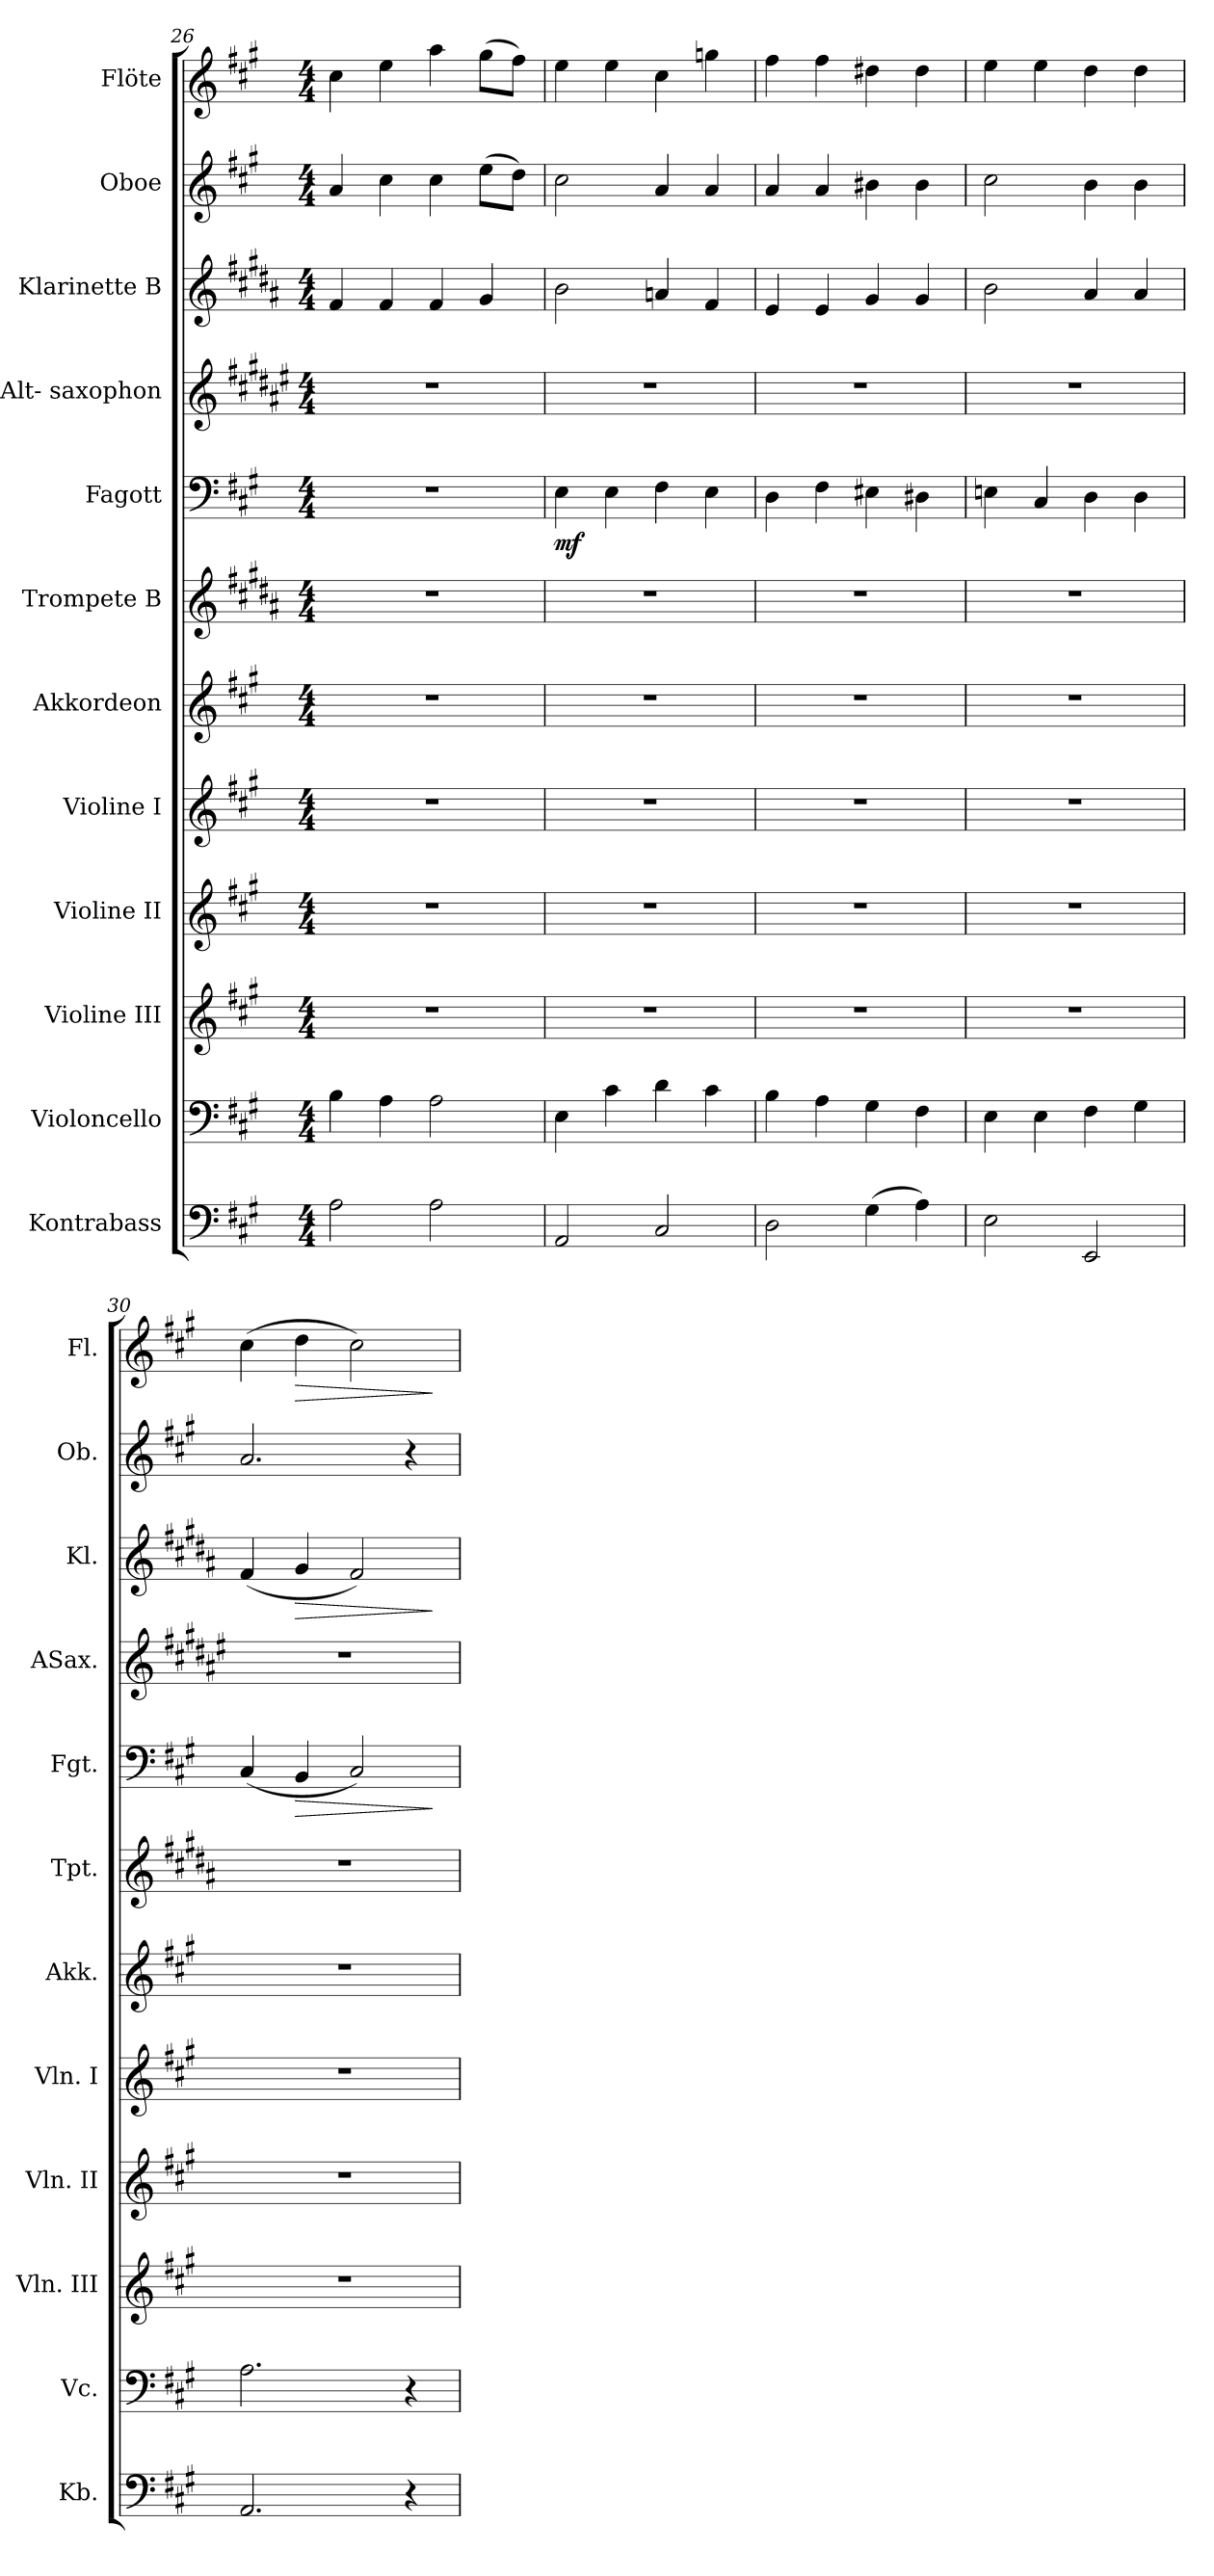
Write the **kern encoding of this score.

**kern	**kern	**kern	**kern	**kern	**kern	**kern	**kern	**dynam	**kern	**kern	**dynam	**kern	**kern	**dynam
*part12	*part11	*part10	*part9	*part8	*part7	*part6	*part5	*part5	*part4	*part3	*part3	*part2	*part1	*part1
*staff12	*staff11	*staff10	*staff9	*staff8	*staff7	*staff6	*staff5	*staff5	*staff4	*staff3	*staff3	*staff2	*staff1	*staff1
*I"Kontrabass	*I"Violoncello	*I"Violine III	*I"Violine II	*I"Violine I	*I"Akkordeon	*I"Trompete B	*I"Fagott	*	*I"Alt- saxophon	*I"Klarinette B	*	*I"Oboe	*I"Flöte	*
*I'Kb.	*I'Vc.	*I'Vln. III	*I'Vln. II	*I'Vln. I	*I'Akk.	*I'Tpt.	*I'Fgt.	*	*I'ASax.	*I'Kl.	*	*I'Ob.	*I'Fl.	*
*clefF4	*clefF4	*clefG2	*clefG2	*clefG2	*clefG2	*clefG2	*clefF4	*	*clefG2	*clefG2	*	*clefG2	*clefG2	*
*ITrd7c12	*	*	*	*	*	*ITrd1c2	*	*	*ITrd5c9	*ITrd1c2	*	*	*	*
*k[f#c#g#]	*k[f#c#g#]	*k[f#c#g#]	*k[f#c#g#]	*k[f#c#g#]	*k[f#c#g#]	*k[f#c#g#]	*k[f#c#g#]	*	*k[f#c#g#]	*k[f#c#g#]	*	*k[f#c#g#]	*k[f#c#g#]	*
*A:	*A:	*A:	*A:	*A:	*A:	*A:	*A:	*	*A:	*A:	*	*A:	*A:	*
*M4/4	*M4/4	*M4/4	*M4/4	*M4/4	*M4/4	*M4/4	*M4/4	*	*M4/4	*M4/4	*	*M4/4	*M4/4	*
=26	=26	=26	=26	=26	=26	=26	=26	=26	=26	=26	=26	=26	=26	=26
2AAi\	4Bi\	1r	1r	1r	1r	1r	1r	.	1r	4ei/	.	4ai/	4cc#i\	.
.	4Ai\	.	.	.	.	.	.	.	.	4ei/	.	4cc#i\	4eei\	.
2AAi\	2Ai\	.	.	.	.	.	.	.	.	4ei/	.	4cc#i\	4aai\	.
.	.	.	.	.	.	.	.	.	.	4f#i/	.	(8eei\L	(8gg#i\L	.
.	.	.	.	.	.	.	.	.	.	.	.	8ddi\J)	8ff#i\J)	.
=27	=27	=27	=27	=27	=27	=27	=27	=27	=27	=27	=27	=27	=27	=27
2AAAi/	4Ei\	1r	1r	1r	1r	1r	4Ei\	mf	1r	2ai\	.	2cc#i\	4eei\	.
.	4c#i\	.	.	.	.	.	4Ei\	.	.	.	.	.	4eei\	.
2CC#i/	4di\	.	.	.	.	.	4F#i\	.	.	4gni/	.	4ai/	4cc#i\	.
.	4c#i\	.	.	.	.	.	4Ei\	.	.	4ei/	.	4ai/	4ggni\	.
=28	=28	=28	=28	=28	=28	=28	=28	=28	=28	=28	=28	=28	=28	=28
2DDi\	4Bi\	1r	1r	1r	1r	1r	4Di\	.	1r	4di/	.	4ai/	4ff#i\	.
.	4Ai\	.	.	.	.	.	4F#i\	.	.	4di/	.	4ai/	4ff#i\	.
(4GG#i\	4G#i\	.	.	.	.	.	4E#Xi\	.	.	4f#i/	.	4b#Xi\	4dd#Xi\	.
4AAi\)	4F#i\	.	.	.	.	.	4D#Xi\	.	.	4f#i/	.	4b#i\	4dd#i\	.
=29	=29	=29	=29	=29	=29	=29	=29	=29	=29	=29	=29	=29	=29	=29
2EEi\	4Ei\	1r	1r	1r	1r	1r	4Eni\	.	1r	2ai\	.	2cc#i\	4eei\	.
.	4Ei\	.	.	.	.	.	4C#i/	.	.	.	.	.	4eei\	.
2EEEi/	4F#i\	.	.	.	.	.	4Di\	.	.	4g#i/	.	4bi\	4ddi\	.
.	4G#i\	.	.	.	.	.	4Di\	.	.	4g#i/	.	4bi\	4ddi\	.
=30	=30	=30	=30	=30	=30	=30	=30	=30	=30	=30	=30	=30	=30	=30
2.AAAi/	2.Ai\	1r	1r	1r	1r	1r	(4C#i/	.	1r	(4ei/	.	2.ai/	(4cc#i\	.
!	!	!	!	!	!	!	!	!LO:HP:b	!	!	!LO:HP:b	!	!	!LO:HP:b
.	.	.	.	.	.	.	4BBi/	>	.	4f#i/	>	.	4ddi\	>
.	.	.	.	.	.	.	2C#i/)	.	.	2ei/)	.	.	2cc#i\)	.
4r	4r	.	.	.	.	.	.	.	.	.	.	4r	.	.
.	.	.	.	.	.	.	.	]	.	.	]	.	.	]
=	=	=	=	=	=	=	=	=	=	=	=	=	=	=
*-	*-	*-	*-	*-	*-	*-	*-	*-	*-	*-	*-	*-	*-	*-
